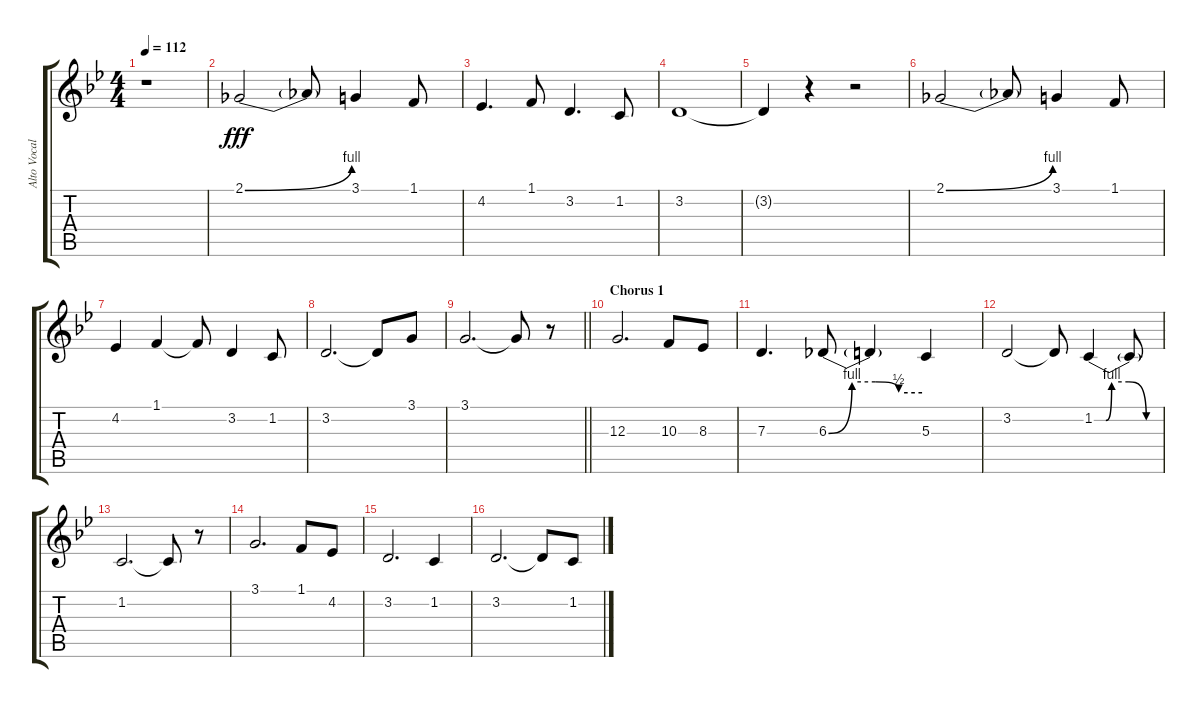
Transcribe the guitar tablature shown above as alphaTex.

\track ("Alto Vocals - Lauri" "Alto Vocal") {instrument lead2sawtooth}
\staff {score tabs}
\tuning (E4 B3 G3 D3 A2 E2) {hide}
\ts (4 4)
\tempo 112
\clef g2
\ks bb
r.1{dy fff} |
2.1{be (bend 0 0 60 4)}.2 2.1{t}.8 3.1.4 1.1.8 |
4.2.4{d} 1.1.8 3.2.4{d} 1.2.8 |
3.2.1 |
3.2{t}.4 r.4 r.2 |
2.1{be (bend 0 0 60 4)}.2 2.1{t}.8 3.1.4 1.1.8 |
4.2.4 1.1.4 1.1{t}.8 3.2.4 1.2.8 |
3.2.2{d} 3.2{t}.8 3.1.8 |
\barLineRight lightlight
3.1.2{d} 3.1{t}.8 r.8 |
\section ("" "Chorus 1")
12.3.2{d} 10.3.8 8.3.8 |
7.3.4{d} 6.3{be (custom 0 0 15 4 30 4 45 2 60 2)}.8 6.3{t}.4 5.3.4 |
3.2.2 3.2{t}.8 1.2{be (custom 0 0 10 0 15 4 30 4 45 0 60 0)}.4 1.2{t}.8 |
1.2.2{d} 1.2{t}.8 r.8 |
3.1.2{d} 1.1.8 4.2.8 |
3.2.2{d} 1.2.4 |
3.2.2{d} 3.2{t}.8 1.2.8
